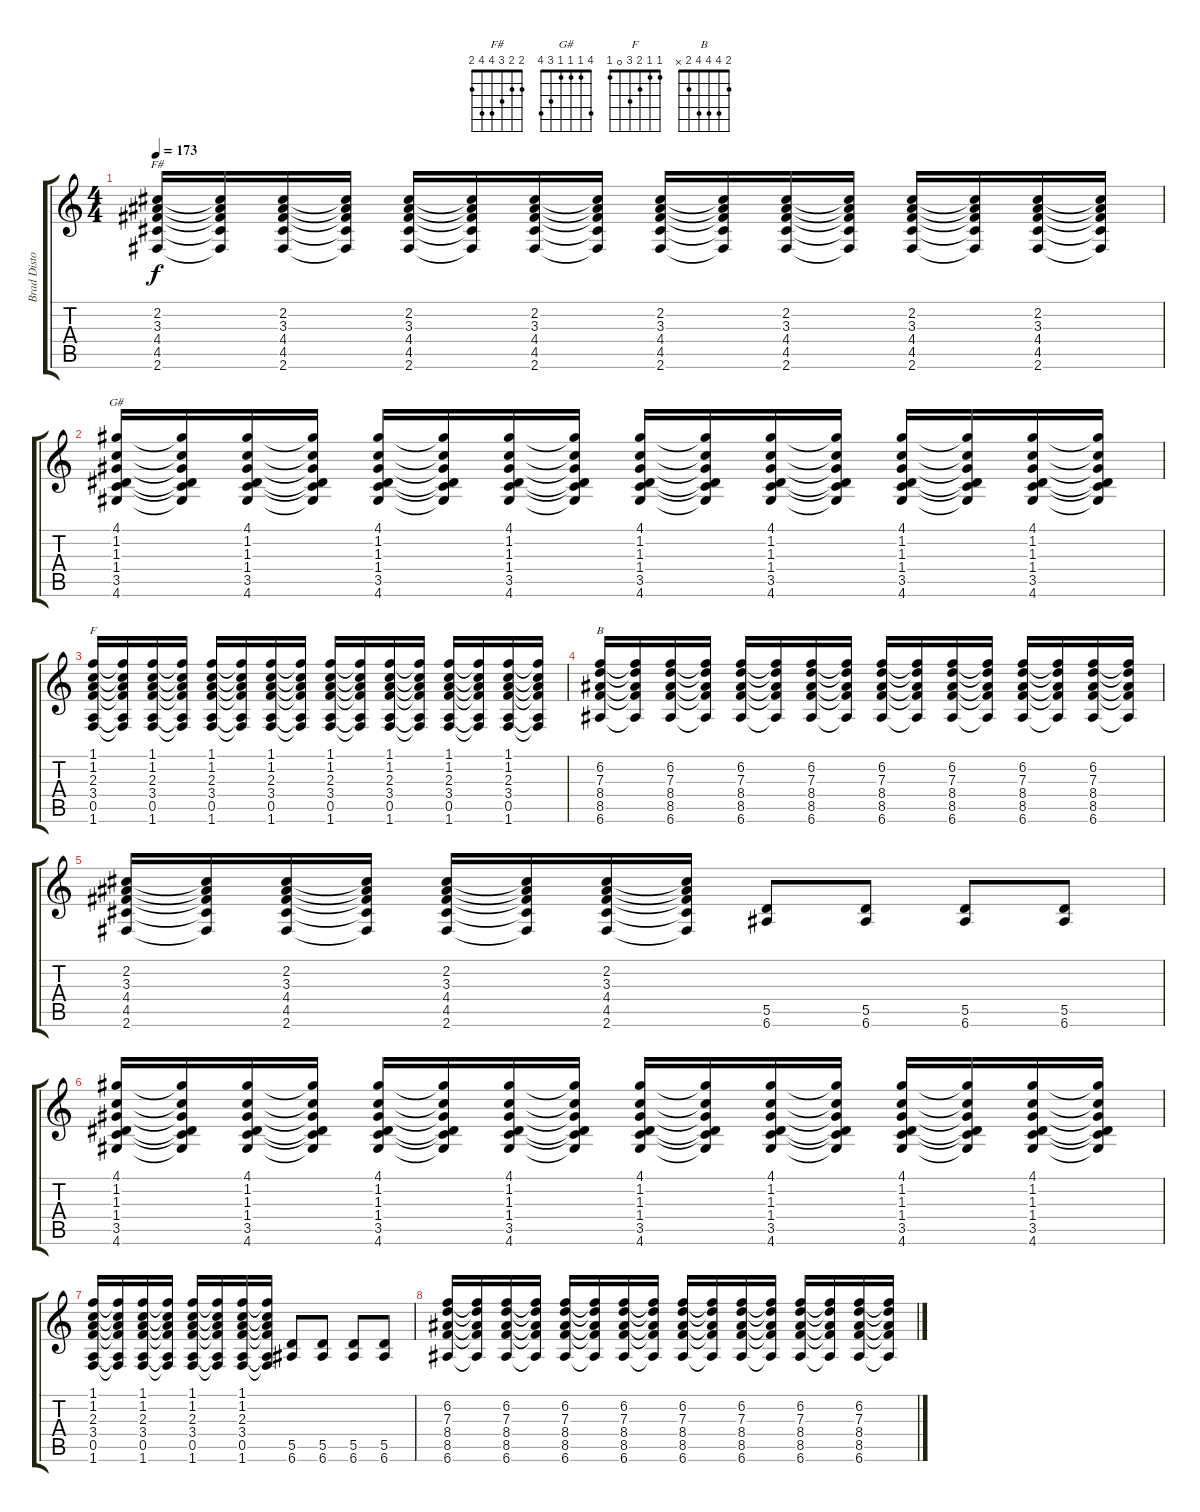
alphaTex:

\track ("Brad Distortion Guitar" "Brad Disto") {instrument distortionguitar}
\staff {score tabs}
\tuning (E4 B3 G3 D3 A2 E2) {hide}
\chord ("F#" 2 2 3 4 4 2)
\chord ("G#" 4 1 1 1 3 4)
\chord ("F" 1 1 2 3 0 1)
\chord ("B" 2 4 4 4 2 x)
\ts (4 4)
\tempo 173
\clef g2
\ks c
(2.2 3.3 4.4 4.5 2.6).16{ch "F#" dy f} (2.2{t} 3.3{t} 4.4{t} 4.5{t} 2.6{t}).16 (2.2 3.3 4.4 4.5 2.6).16 (2.2{t} 3.3{t} 4.4{t} 4.5{t} 2.6{t}).16 (2.2 3.3 4.4 4.5 2.6).16 (2.2{t} 3.3{t} 4.4{t} 4.5{t} 2.6{t}).16 (2.2 3.3 4.4 4.5 2.6).16 (2.2{t} 3.3{t} 4.4{t} 4.5{t} 2.6{t}).16 (2.2 3.3 4.4 4.5 2.6).16 (2.2{t} 3.3{t} 4.4{t} 4.5{t} 2.6{t}).16 (2.2 3.3 4.4 4.5 2.6).16 (2.2{t} 3.3{t} 4.4{t} 4.5{t} 2.6{t}).16 (2.2 3.3 4.4 4.5 2.6).16 (2.2{t} 3.3{t} 4.4{t} 4.5{t} 2.6{t}).16 (2.2 3.3 4.4 4.5 2.6).16 (2.2{t} 3.3{t} 4.4{t} 4.5{t} 2.6{t}).16 |
(4.1 1.2 1.3 1.4 3.5 4.6).16{ch "G#"} (4.1{t} 1.2{t} 1.3{t} 1.4{t} 3.5{t} 4.6{t}).16 (4.1 1.2 1.3 1.4 3.5 4.6).16 (4.1{t} 1.2{t} 1.3{t} 1.4{t} 3.5{t} 4.6{t}).16 (4.1 1.2 1.3 1.4 3.5 4.6).16 (4.1{t} 1.2{t} 1.3{t} 1.4{t} 3.5{t} 4.6{t}).16 (4.1 1.2 1.3 1.4 3.5 4.6).16 (4.1{t} 1.2{t} 1.3{t} 1.4{t} 3.5{t} 4.6{t}).16 (4.1 1.2 1.3 1.4 3.5 4.6).16 (4.1{t} 1.2{t} 1.3{t} 1.4{t} 3.5{t} 4.6{t}).16 (4.1 1.2 1.3 1.4 3.5 4.6).16 (4.1{t} 1.2{t} 1.3{t} 1.4{t} 3.5{t} 4.6{t}).16 (4.1 1.2 1.3 1.4 3.5 4.6).16 (4.1{t} 1.2{t} 1.3{t} 1.4{t} 3.5{t} 4.6{t}).16 (4.1 1.2 1.3 1.4 3.5 4.6).16 (4.1{t} 1.2{t} 1.3{t} 1.4{t} 3.5{t} 4.6{t}).16 |
(1.1 1.2 2.3 3.4 0.5 1.6).16{ch "F"} (1.1{t} 1.2{t} 2.3{t} 3.4{t} 0.5{t} 1.6{t}).16 (1.1 1.2 2.3 3.4 0.5 1.6).16 (1.1{t} 1.2{t} 2.3{t} 3.4{t} 0.5{t} 1.6{t}).16 (1.1 1.2 2.3 3.4 0.5 1.6).16 (1.1{t} 1.2{t} 2.3{t} 3.4{t} 0.5{t} 1.6{t}).16 (1.1 1.2 2.3 3.4 0.5 1.6).16 (1.1{t} 1.2{t} 2.3{t} 3.4{t} 0.5{t} 1.6{t}).16 (1.1 1.2 2.3 3.4 0.5 1.6).16 (1.1{t} 1.2{t} 2.3{t} 3.4{t} 0.5{t} 1.6{t}).16 (1.1 1.2 2.3 3.4 0.5 1.6).16 (1.1{t} 1.2{t} 2.3{t} 3.4{t} 0.5{t} 1.6{t}).16 (1.1 1.2 2.3 3.4 0.5 1.6).16 (1.1{t} 1.2{t} 2.3{t} 3.4{t} 0.5{t} 1.6{t}).16 (1.1 1.2 2.3 3.4 0.5 1.6).16 (1.1{t} 1.2{t} 2.3{t} 3.4{t} 0.5{t} 1.6{t}).16 |
(6.2 7.3 8.4 8.5 6.6).16{ch "B"} (6.2{t} 7.3{t} 8.4{t} 8.5{t} 6.6{t}).16 (6.2 7.3 8.4 8.5 6.6).16 (6.2{t} 7.3{t} 8.4{t} 8.5{t} 6.6{t}).16 (6.2 7.3 8.4 8.5 6.6).16 (6.2{t} 7.3{t} 8.4{t} 8.5{t} 6.6{t}).16 (6.2 7.3 8.4 8.5 6.6).16 (6.2{t} 7.3{t} 8.4{t} 8.5{t} 6.6{t}).16 (6.2 7.3 8.4 8.5 6.6).16 (6.2{t} 7.3{t} 8.4{t} 8.5{t} 6.6{t}).16 (6.2 7.3 8.4 8.5 6.6).16 (6.2{t} 7.3{t} 8.4{t} 8.5{t} 6.6{t}).16 (6.2 7.3 8.4 8.5 6.6).16 (6.2{t} 7.3{t} 8.4{t} 8.5{t} 6.6{t}).16 (6.2 7.3 8.4 8.5 6.6).16 (6.2{t} 7.3{t} 8.4{t} 8.5{t} 6.6{t}).16 |
(2.2 3.3 4.4 4.5 2.6).16 (2.2{t} 3.3{t} 4.4{t} 4.5{t} 2.6{t}).16 (2.2 3.3 4.4 4.5 2.6).16 (2.2{t} 3.3{t} 4.4{t} 4.5{t} 2.6{t}).16 (2.2 3.3 4.4 4.5 2.6).16 (2.2{t} 3.3{t} 4.4{t} 4.5{t} 2.6{t}).16 (2.2 3.3 4.4 4.5 2.6).16 (2.2{t} 3.3{t} 4.4{t} 4.5{t} 2.6{t}).16 (5.5 6.6).8 (5.5 6.6).8 (5.5 6.6).8 (5.5 6.6).8 |
(4.1 1.2 1.3 1.4 3.5 4.6).16 (4.1{t} 1.2{t} 1.3{t} 1.4{t} 3.5{t} 4.6{t}).16 (4.1 1.2 1.3 1.4 3.5 4.6).16 (4.1{t} 1.2{t} 1.3{t} 1.4{t} 3.5{t} 4.6{t}).16 (4.1 1.2 1.3 1.4 3.5 4.6).16 (4.1{t} 1.2{t} 1.3{t} 1.4{t} 3.5{t} 4.6{t}).16 (4.1 1.2 1.3 1.4 3.5 4.6).16 (4.1{t} 1.2{t} 1.3{t} 1.4{t} 3.5{t} 4.6{t}).16 (4.1 1.2 1.3 1.4 3.5 4.6).16 (4.1{t} 1.2{t} 1.3{t} 1.4{t} 3.5{t} 4.6{t}).16 (4.1 1.2 1.3 1.4 3.5 4.6).16 (4.1{t} 1.2{t} 1.3{t} 1.4{t} 3.5{t} 4.6{t}).16 (4.1 1.2 1.3 1.4 3.5 4.6).16 (4.1{t} 1.2{t} 1.3{t} 1.4{t} 3.5{t} 4.6{t}).16 (4.1 1.2 1.3 1.4 3.5 4.6).16 (4.1{t} 1.2{t} 1.3{t} 1.4{t} 3.5{t} 4.6{t}).16 |
(1.1 1.2 2.3 3.4 0.5 1.6).16 (1.1{t} 1.2{t} 2.3{t} 3.4{t} 0.5{t} 1.6{t}).16 (1.1 1.2 2.3 3.4 0.5 1.6).16 (1.1{t} 1.2{t} 2.3{t} 3.4{t} 0.5{t} 1.6{t}).16 (1.1 1.2 2.3 3.4 0.5 1.6).16 (1.1{t} 1.2{t} 2.3{t} 3.4{t} 0.5{t} 1.6{t}).16 (1.1 1.2 2.3 3.4 0.5 1.6).16 (1.1{t} 1.2{t} 2.3{t} 3.4{t} 0.5{t} 1.6{t}).16 (5.5 6.6).8 (5.5 6.6).8 (5.5 6.6).8 (5.5 6.6).8 |
(6.2 7.3 8.4 8.5 6.6).16 (6.2{t} 7.3{t} 8.4{t} 8.5{t} 6.6{t}).16 (6.2 7.3 8.4 8.5 6.6).16 (6.2{t} 7.3{t} 8.4{t} 8.5{t} 6.6{t}).16 (6.2 7.3 8.4 8.5 6.6).16 (6.2{t} 7.3{t} 8.4{t} 8.5{t} 6.6{t}).16 (6.2 7.3 8.4 8.5 6.6).16 (6.2{t} 7.3{t} 8.4{t} 8.5{t} 6.6{t}).16 (6.2 7.3 8.4 8.5 6.6).16 (6.2{t} 7.3{t} 8.4{t} 8.5{t} 6.6{t}).16 (6.2 7.3 8.4 8.5 6.6).16 (6.2{t} 7.3{t} 8.4{t} 8.5{t} 6.6{t}).16 (6.2 7.3 8.4 8.5 6.6).16 (6.2{t} 7.3{t} 8.4{t} 8.5{t} 6.6{t}).16 (6.2 7.3 8.4 8.5 6.6).16 (6.2{t} 7.3{t} 8.4{t} 8.5{t} 6.6{t}).16
